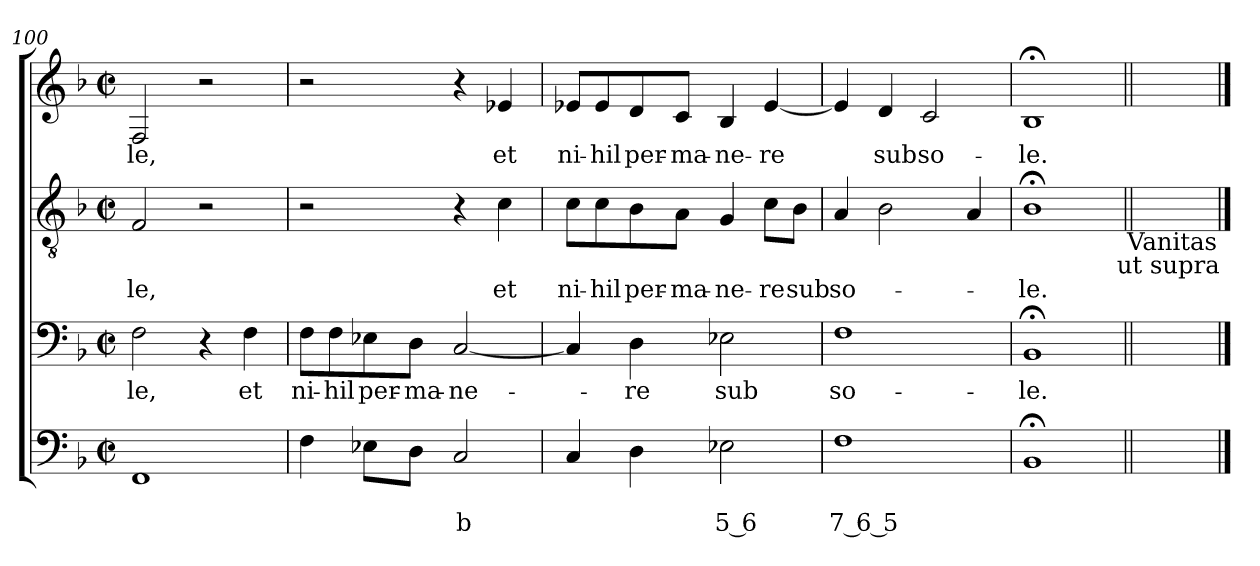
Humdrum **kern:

**kern	**text	**text	**kern	**text	**kern	**text	**kern	**text
*part4	*part4	*part4	*part3	*part3	*part2	*part2	*part1	*part1
*staff4	*staff4	*staff4	*staff3	*staff3	*staff2	*staff2	*staff1	*staff1
*clefF4	*	*	*clefF4	*	*clefGv2	*	*clefG2	*
*k[b-]	*	*	*k[b-]	*	*k[b-]	*	*k[b-]	*
*F:	*	*	*F:	*	*F:	*	*F:	*
*M2/2	*	*	*M2/2	*	*M2/2	*	*M2/2	*
*met(c|)	*	*	*met(c|)	*	*met(c|)	*	*met(c|)	*
=100	=100	=100	=100	=100	=100	=100	=100	=100
!	!	!	!	!LO:LY:b	!	!	!	!
!	!	!	!	!	!	!LO:LY:b	!	!
!	!	!	!	!	!	!	!	!LO:LY:b
1FF	.	.	2F\	-le,	2F/	-le,	2F/	-le,
.	.	.	4r	.	2r	.	2r	.
!	!	!	!	!LO:LY:b	!	!	!	!
.	.	.	4F\	et	.	.	.	.
!!LO:LB:g=z
=101	=101	=101	=101	=101	=101	=101	=101	=101
!	!	!	!	!LO:LY:b	!	!	!	!
4F\	.	.	8F\L	ni-	2r	.	2r	.
!	!	!	!	!LO:LY:b	!	!	!	!
.	.	.	8F\	-hil	.	.	.	.
!	!	!	!	!LO:LY:b	!	!	!	!
8E-X\L	.	.	8E-X\	per-	.	.	.	.
!	!	!	!	!LO:LY:b	!	!	!	!
8D\J	.	.	8D\J	-ma-	.	.	.	.
!	!	!LO:LY:b	!	!	!	!	!	!
!	!	!	!	!LO:LY:b	!	!	!	!
2C/	.	b	[2C/	-ne-	4r	.	4r	.
!	!	!	!	!	!	!LO:LY:b	!	!
!	!	!	!	!	!	!	!	!LO:LY:b
.	.	.	.	.	4c\	et	4e-X/	et
=102	=102	=102	=102	=102	=102	=102	=102	=102
!	!	!	!	!	!	!LO:LY:b	!	!
!	!	!	!	!	!	!	!	!LO:LY:b
4C/	.	.	4C/]	.	8c\L	ni-	8e-X/L	ni-
!	!	!	!	!	!	!LO:LY:b	!	!
!	!	!	!	!	!	!	!	!LO:LY:b
.	.	.	.	.	8c\	-hil	8e-/	-hil
!	!	!	!	!LO:LY:b	!	!	!	!
!	!	!	!	!	!	!LO:LY:b	!	!
!	!	!	!	!	!	!	!	!LO:LY:b
4D\	.	.	4D\	-re	8B-\	per-	8d/	per-
!	!	!	!	!	!	!LO:LY:b	!	!
!	!	!	!	!	!	!	!	!LO:LY:b
.	.	.	.	.	8A\J	-ma-	8c/J	-ma-
!	!	!LO:LY:b	!	!	!	!	!	!
!	!	!	!	!LO:LY:b	!	!	!	!
!	!	!	!	!	!	!LO:LY:b	!	!
!	!	!	!	!	!	!	!	!LO:LY:b
2E-X\	.	5 6	2E-X\	sub	4G/	-ne-	4B-/	-ne-
!	!	!	!	!	!	!LO:LY:b	!	!
!	!	!	!	!	!	!	!	!LO:LY:b
.	.	.	.	.	8c\L	-re	[4e-/	-re
!	!	!	!	!	!	!LO:LY:b	!	!
.	.	.	.	.	8B-\J	sub	.	.
=103	=103	=103	=103	=103	=103	=103	=103	=103
!	!	!LO:LY:b	!	!	!	!	!	!
!	!	!	!	!LO:LY:b	!	!	!	!
!	!	!	!	!	!	!LO:LY:b	!	!
1F	.	7 6 5	1F	so-	4A/	so-	4e-/]	.
!	!	!	!	!	!	!	!	!LO:LY:b
.	.	.	.	.	2B-\	.	4d/	sub
!	!	!	!	!	!	!	!	!LO:LY:b
.	.	.	.	.	.	.	2c/	so-
.	.	.	.	.	4A/	.	.	.
=104	=104	=104	=104	=104	=104	=104	=104	=104
!	!	!	!	!LO:LY:b	!	!	!	!
!	!	!	!	!	!	!LO:LY:b	!	!
!	!	!	!	!	!	!	!	!LO:LY:b
1BB-;<	.	.	1BB-;<	-le.	1B-;<	-le.	1B-;<	-le.
=105||	=105||	=105||	=105||	=105||	=105||	=105||	=105||	=105||
4ryy	.	.	4ryy	.	4ryy	.	4ryy	.
!	!	!	!	!	!LO:TX:b:t=Vanitas\nut supra	!	!	!
==	==	==	==	==	==	==	==	==
*-	*-	*-	*-	*-	*-	*-	*-	*-
